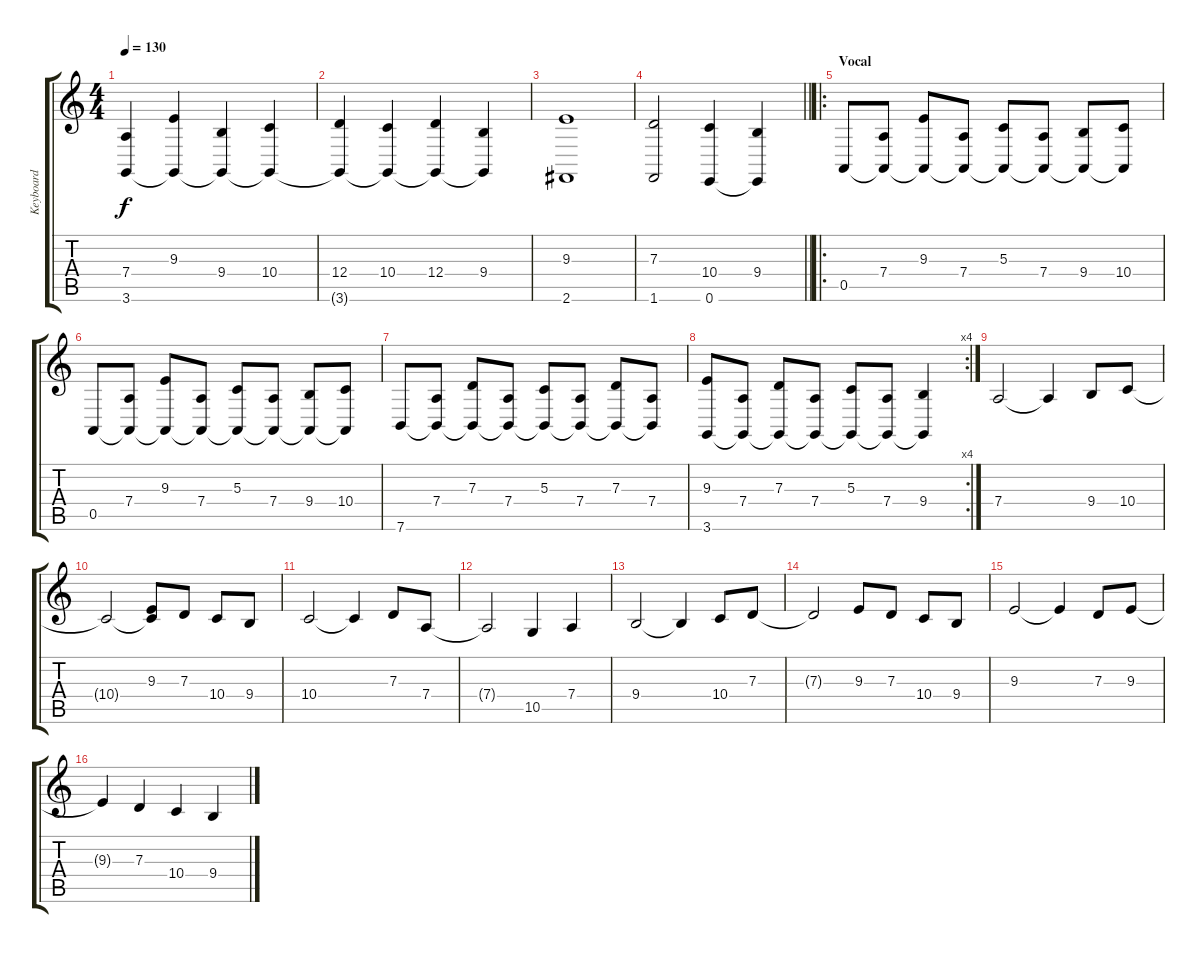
\track ("Keyboard" "Keyboard") {instrument acousticgrandpiano}
\staff {score tabs}
\tuning (E4 B3 G3 D3 A2 E2) {hide}
\ts (4 4)
\tempo 130
\clef g2
\ks c
(7.4 3.6).4{dy f} (9.3 3.6{t}).4 (9.4 3.6{t}).4 (10.4 3.6{t}).4 |
(12.4 3.6{t}).4 (10.4 3.6{t}).4 (12.4 3.6{t}).4 (9.4 3.6{t}).4 |
(9.3 2.6).1 |
\barLineRight lightlight
(7.3 1.6).2 (10.4 0.6).4 (9.4 0.6{t}).4 |
\ro
\section ("" "Vocal")
0.5.8 (7.4 0.5{t}).8 (9.3 0.5{t}).8 (7.4 0.5{t}).8 (5.3 0.5{t}).8 (7.4 0.5{t}).8 (9.4 0.5{t}).8 (10.4 0.5{t}).8 |
0.5.8 (7.4 0.5{t}).8 (9.3 0.5{t}).8 (7.4 0.5{t}).8 (5.3 0.5{t}).8 (7.4 0.5{t}).8 (9.4 0.5{t}).8 (10.4 0.5{t}).8 |
7.6.8 (7.4 7.6{t}).8 (7.3 7.6{t}).8 (7.4 7.6{t}).8 (5.3 7.6{t}).8 (7.4 7.6{t}).8 (7.3 7.6{t}).8 (7.4 7.6{t}).8 |
\rc 4
(9.3 3.6).8 (7.4 3.6{t}).8 (7.3 3.6{t}).8 (7.4 3.6{t}).8 (5.3 3.6{t}).8 (7.4 3.6{t}).8 (9.4 3.6{t}).4 |
7.4.2 7.4{t}.4 9.4.8 10.4.8 |
10.4{t}.2 (9.3 10.4{t}).8 7.3.8 10.4.8 9.4.8 |
10.4.2 10.4{t}.4 7.3.8 7.4.8 |
7.4{t}.2 10.5.4 7.4.4 |
9.4.2 9.4{t}.4 10.4.8 7.3.8 |
7.3{t}.2 9.3.8 7.3.8 10.4.8 9.4.8 |
9.3.2 9.3{t}.4 7.3.8 9.3.8 |
9.3{t}.4 7.3.4 10.4.4 9.4.4
